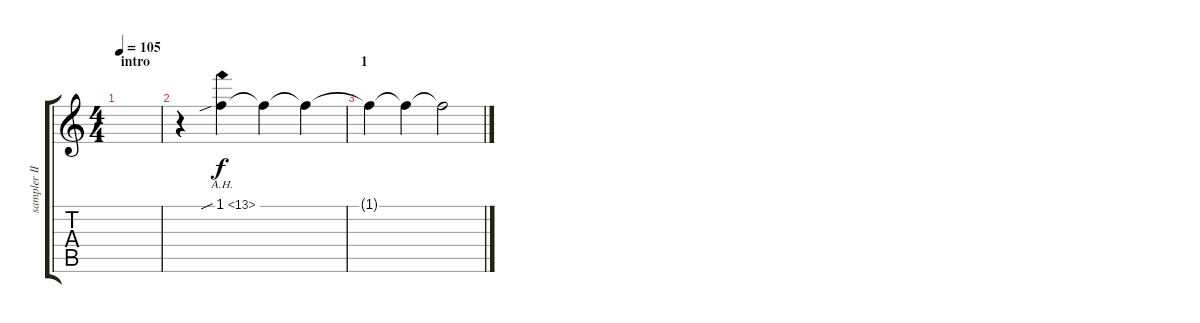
\track ("sampler III" "sampler II") {instrument acousticguitarnylon}
\staff {score tabs}
\tuning (E4 B3 G3 D3 A2 E2) {hide}
\ts (4 4)
\section ("" "intro")
\tempo 105
\clef g2
\ks c
|
r.4 1.1{ah 12 sib}.4 1.1{t}.4 1.1{t}.4 |
\section ("" "1")
1.1{t}.4 1.1{t}.4 1.1{t}.2
